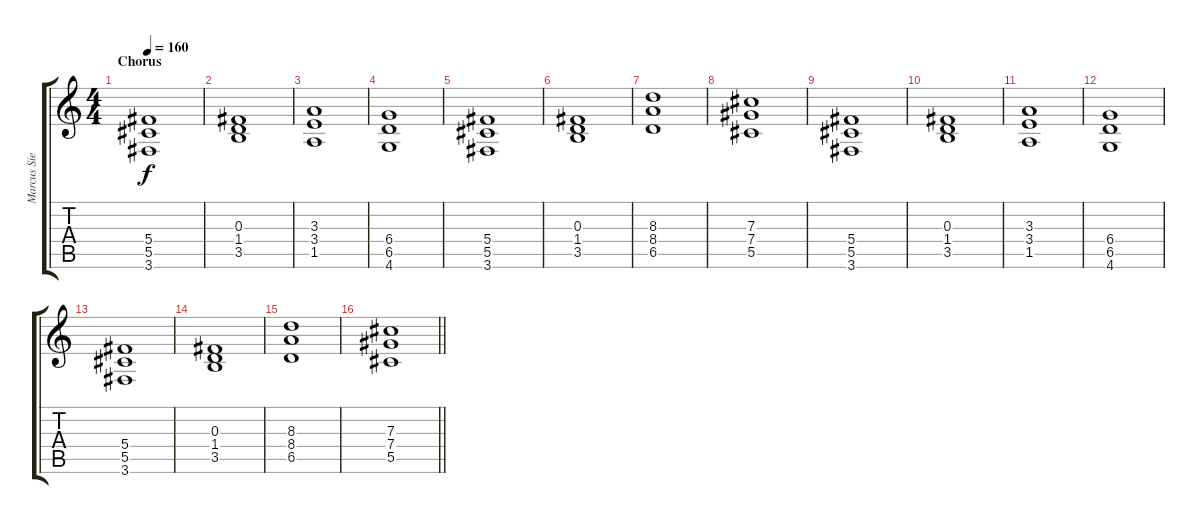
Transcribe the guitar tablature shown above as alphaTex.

\track ("Marcus Siepen" "Marcus Sie") {instrument distortionguitar}
\staff {score tabs}
\tuning (Eb4 Bb3 Gb3 Db3 Ab2 Eb2) {hide}
\ts (4 4)
\section ("" "Chorus")
\tempo 160
\clef g2
\ks c
(5.4 5.5 3.6).1{dy f} |
(0.3 1.4 3.5).1 |
(3.3 3.4 1.5).1 |
(6.4 6.5 4.6).1 |
(5.4 5.5 3.6).1 |
(0.3 1.4 3.5).1 |
(8.3 8.4 6.5).1 |
(7.3 7.4 5.5).1 |
(5.4 5.5 3.6).1 |
(0.3 1.4 3.5).1 |
(3.3 3.4 1.5).1 |
(6.4 6.5 4.6).1 |
(5.4 5.5 3.6).1 |
(0.3 1.4 3.5).1 |
(8.3 8.4 6.5).1 |
\barLineRight lightlight
(7.3 7.4 5.5).1
